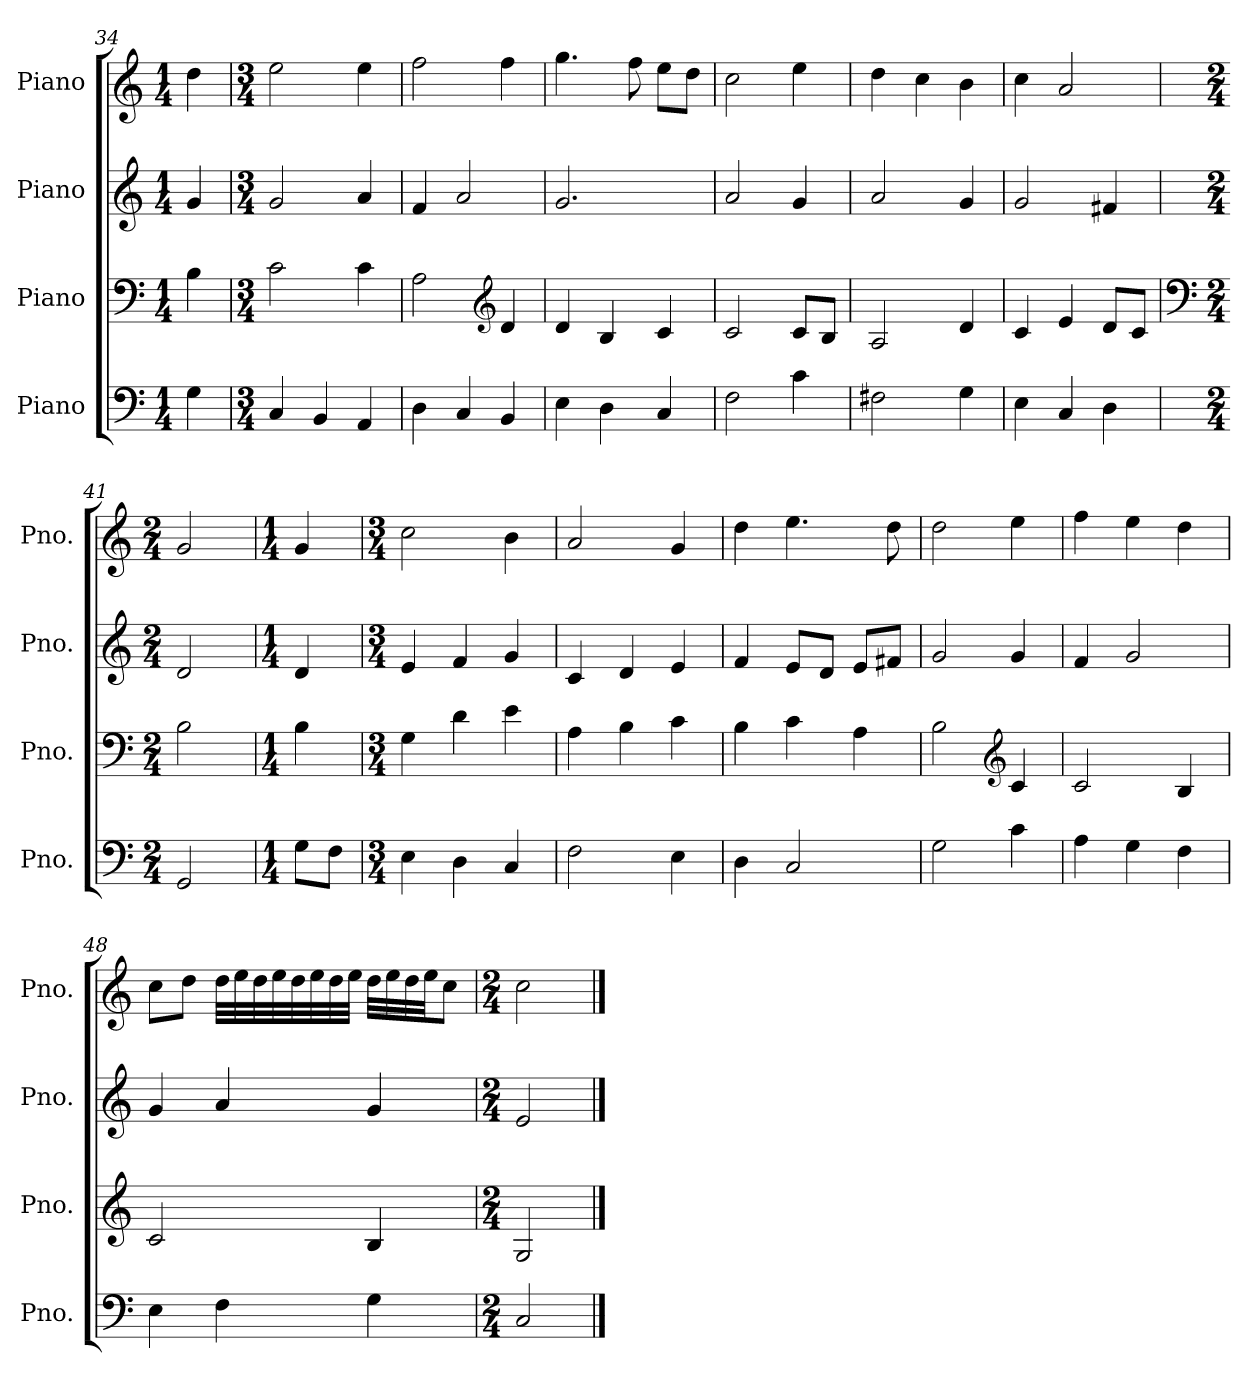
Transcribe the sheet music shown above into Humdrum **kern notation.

**kern	**kern	**kern	**kern
*part4	*part3	*part2	*part1
*staff4	*staff3	*staff2	*staff1
*I"Piano	*I"Piano	*I"Piano	*I"Piano
*I'Pno.	*I'Pno.	*I'Pno.	*I'Pno.
*clefF4	*clefF4	*clefG2	*clefG2
*k[]	*k[]	*k[]	*k[]
*M1/4	*M1/4	*M1/4	*M1/4
=34	=34	=34	=34
4G\	4B\	4g/	4dd\
!!LO:LB:g=z
=35	=35	=35	=35
*M3/4	*M3/4	*M3/4	*M3/4
4C/	2c\	2g/	2ee\
4BB/	.	.	.
4AA/	4c\	4a/	4ee\
=36	=36	=36	=36
4D\	2A\	4f/	2ff\
4C/	.	2a/	.
*	*clefG2	*	*
4BB/	4d/	.	4ff\
=37	=37	=37	=37
4E\	4d/	2.g/	4.gg\
4D\	4B/	.	.
.	.	.	8ff\
4C/	4c/	.	8ee\L
.	.	.	8dd\J
=38	=38	=38	=38
2F\	2c/	2a/	2cc\
4c\	8c/L	4g/	4ee\
.	8B/J	.	.
=39	=39	=39	=39
2F#X\	2A/	2a/	4dd\
.	.	.	4cc\
4G\	4d/	4g/	4b\
=40	=40	=40	=40
4E\	4c/	2g/	4cc\
4C/	4e/	.	2a/
4D\	8d/L	4f#X/	.
.	8c/J	.	.
=41	=41	=41	=41
*	*clefF4	*	*
*M2/4	*M2/4	*M2/4	*M2/4
2GG/	2B\	2d/	2g/
=42	=42	=42	=42
*M1/4	*M1/4	*M1/4	*M1/4
8G\L	4B\	4d/	4g/
8F\J	.	.	.
=43	=43	=43	=43
*M3/4	*M3/4	*M3/4	*M3/4
4E\	4G\	4e/	2cc\
4D\	4d\	4f/	.
4C/	4e\	4g/	4b\
=44	=44	=44	=44
2F\	4A\	4c/	2a/
.	4B\	4d/	.
4E\	4c\	4e/	4g/
!!LO:LB:g=z
=45	=45	=45	=45
4D\	4B\	4f/	4dd\
2C/	4c\	8e/L	4.ee\
.	.	8d/J	.
.	4A\	8e/L	.
.	.	8f#X/J	8dd\
=46	=46	=46	=46
2G\	2B\	2g/	2dd\
*	*clefG2	*	*
4c\	4c/	4g/	4ee\
=47	=47	=47	=47
4A\	2c/	4f/	4ff\
4G\	.	2g/	4ee\
4F\	4B/	.	4dd\
=48	=48	=48	=48
4E\	2c/	4g/	8cc\L
.	.	.	8dd\J
4F\	.	4a/	32dd\LLL
.	.	.	32ee\
.	.	.	32dd\
.	.	.	32ee\
.	.	.	32dd\
.	.	.	32ee\
.	.	.	32dd\
.	.	.	32ee\JJJ
4G\	4B/	4g/	32dd\LLL
.	.	.	32ee\
.	.	.	32dd\
.	.	.	32ee\JJ
.	.	.	8cc\J
=49	=49	=49	=49
*M2/4	*M2/4	*M2/4	*M2/4
2C/	2G/	2e/	2cc\
==	==	==	==
*-	*-	*-	*-
